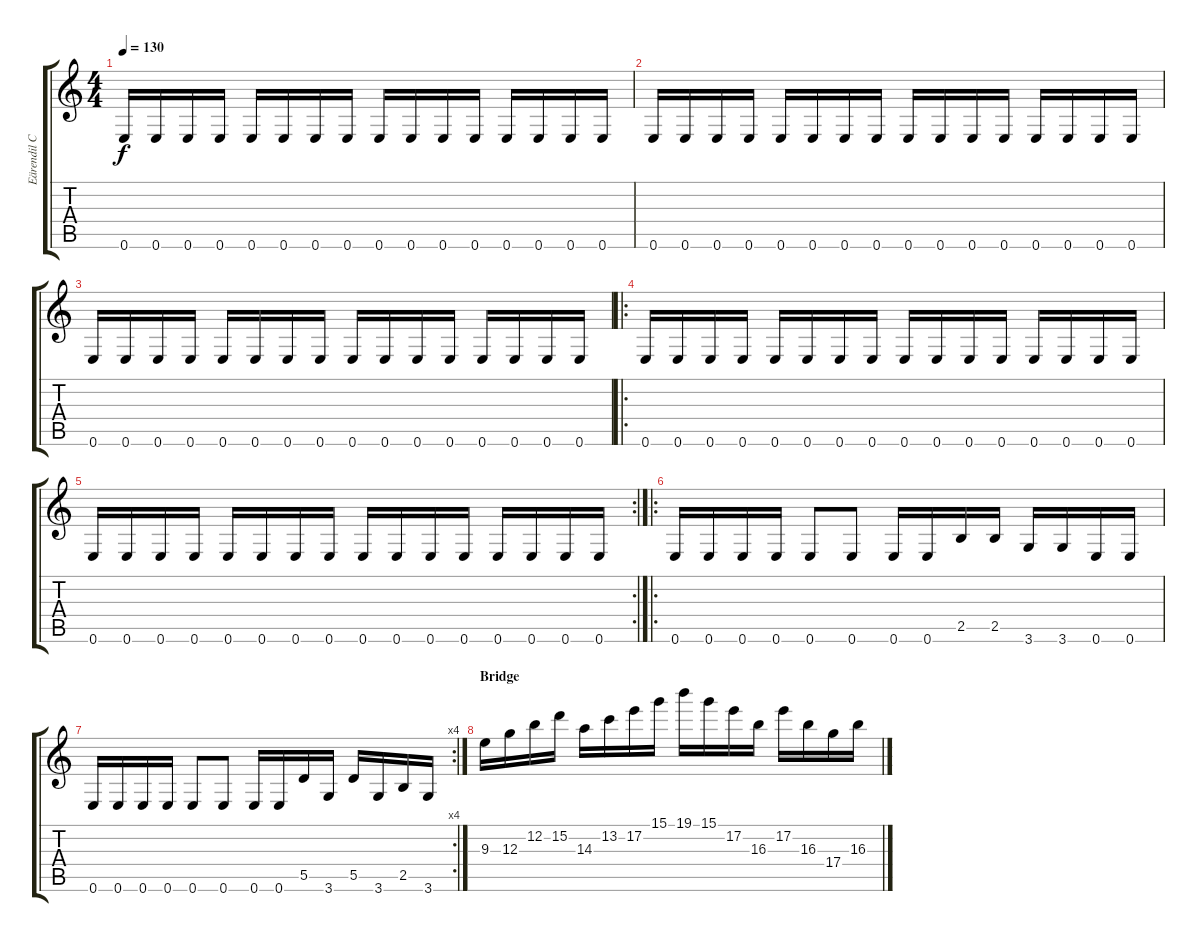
\track ("Eärendil Camlost (Lead Guitar)" "Eärendil C") {instrument distortionguitar}
\staff {score tabs}
\tuning (E4 B3 G3 D3 A2 E2) {hide}
\ts (4 4)
\tempo 130
\clef g2
\ks c
0.6.16{dy f} 0.6.16 0.6.16 0.6.16 0.6.16 0.6.16 0.6.16 0.6.16 0.6.16 0.6.16 0.6.16 0.6.16 0.6.16 0.6.16 0.6.16 0.6.16 |
0.6.16 0.6.16 0.6.16 0.6.16 0.6.16 0.6.16 0.6.16 0.6.16 0.6.16 0.6.16 0.6.16 0.6.16 0.6.16 0.6.16 0.6.16 0.6.16 |
0.6.16 0.6.16 0.6.16 0.6.16 0.6.16 0.6.16 0.6.16 0.6.16 0.6.16 0.6.16 0.6.16 0.6.16 0.6.16 0.6.16 0.6.16 0.6.16 |
\ro
0.6.16 0.6.16 0.6.16 0.6.16 0.6.16 0.6.16 0.6.16 0.6.16 0.6.16 0.6.16 0.6.16 0.6.16 0.6.16 0.6.16 0.6.16 0.6.16 |
\rc 2
0.6.16 0.6.16 0.6.16 0.6.16 0.6.16 0.6.16 0.6.16 0.6.16 0.6.16 0.6.16 0.6.16 0.6.16 0.6.16 0.6.16 0.6.16 0.6.16 |
\ro
0.6.16 0.6.16 0.6.16 0.6.16 0.6.8 0.6.8 0.6.16 0.6.16 2.5.16 2.5.16 3.6.16 3.6.16 0.6.16 0.6.16 |
\rc 4
0.6.16 0.6.16 0.6.16 0.6.16 0.6.8 0.6.8 0.6.16 0.6.16 5.5.16 3.6.16 5.5.16 3.6.16 2.5.16 3.6.16 |
\section ("" "Bridge")
9.3.16 12.3.16 12.2.16 15.2.16 14.3.16 13.2.16 17.2.16 15.1.16 19.1.16 15.1.16 17.2.16 16.3.16 17.2.16 16.3.16 17.4.16 16.3.16
